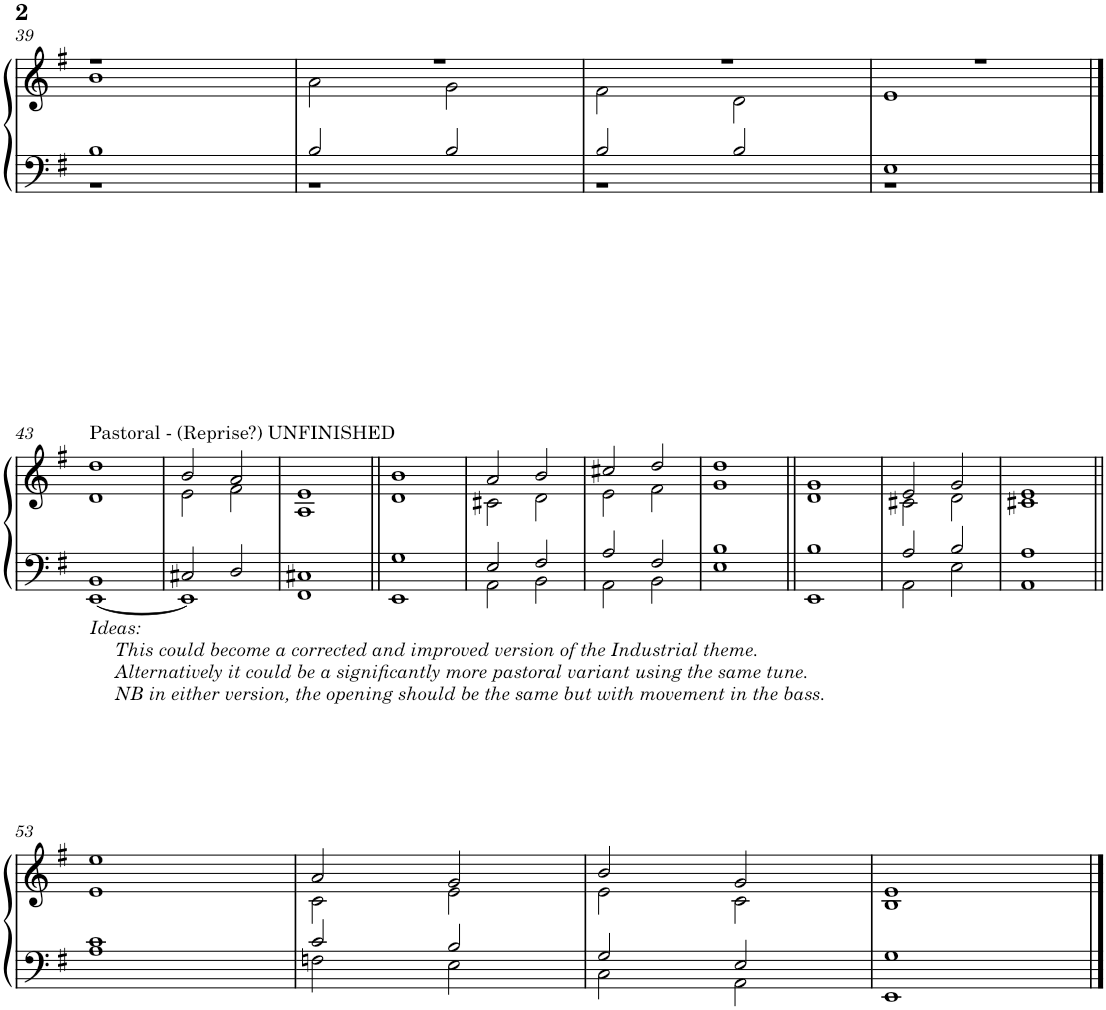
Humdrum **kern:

**kern	**kern
*part1	*part1
*staff2	*staff1
*I"Piano	*
*I'Pno.	*
!!LO:PB:g=z
*clefF4	*clefG2
*k[f#]	*k[f#]
*M2/2	*M2/2
*met(c|)	*met(c|)
=39	=39
*^	*^
1B	1r	1r	1b
=40	=40	=40	=40
2B/	1r	1r	2a\
2B/	.	.	2g\
=41	=41	=41	=41
2B/	1r	1r	2f#\
2B/	.	.	2d\
=42	=42	=42	=42
1E	1r	1r	1e
!!LO:LB:g=z	!!
==43	==43	==43	==43
!	!	!LO:TX:a:t=Pastoral - (Reprise?) UNFINISHED	!
!LO:TX:b:i:t=Ideas&colon;	!	!	!
!LO:TX:b:t=This could become a corrected and improved version of the Industrial theme.	!	!	!
!LO:TX:b:t=Alternatively it could be a significantly more pastoral variant using the same tune.	!	!	!
!LO:TX:b:t=NB in either version, the opening should be the same but with movement in the bass.	!	!	!
1BB	[1EE	1dd	1d
=44	=44	=44	=44
2C#X/	1EE]	2b/	2e\
2D/	.	2a/	2f#\
=45	=45	=45	=45
1C#X	1FF#	1e	1A
=46||	=46||	=46||	=46||
1G	1EE	1b	1d
=47	=47	=47	=47
2E/	2AA\	2a/	2c#X\
2F#/	2BB\	2b/	2d\
=48	=48	=48	=48
2A/	2AA\	2cc#X/	2e\
2F#/	2BB\	2dd/	2f#\
=49	=49	=49	=49
1B	1E	1dd	1g
=50||	=50||	=50||	=50||
1B	1EE	1g	1d
=51	=51	=51	=51
2A/	2AA\	2e/	2c#X\
2B/	2E\	2g/	2d\
=52	=52	=52	=52
1A	1AA	1e	1c#X
!!LO:LB:g=z	!!
=53||	=53||	=53||	=53||
1c	1A	1ee	1e
=54	=54	=54	=54
2c/	2Fn\	2a/	2c\
2B/	2E\	2g/	2e\
=55	=55	=55	=55
2G/	2C\	2b/	2e\
2E/	2AA\	2g/	2c\
=56	=56	=56	=56
1G	1EE	1e	1B
*v	*v	*	*
*	*v	*v
==	==
*-	*-
